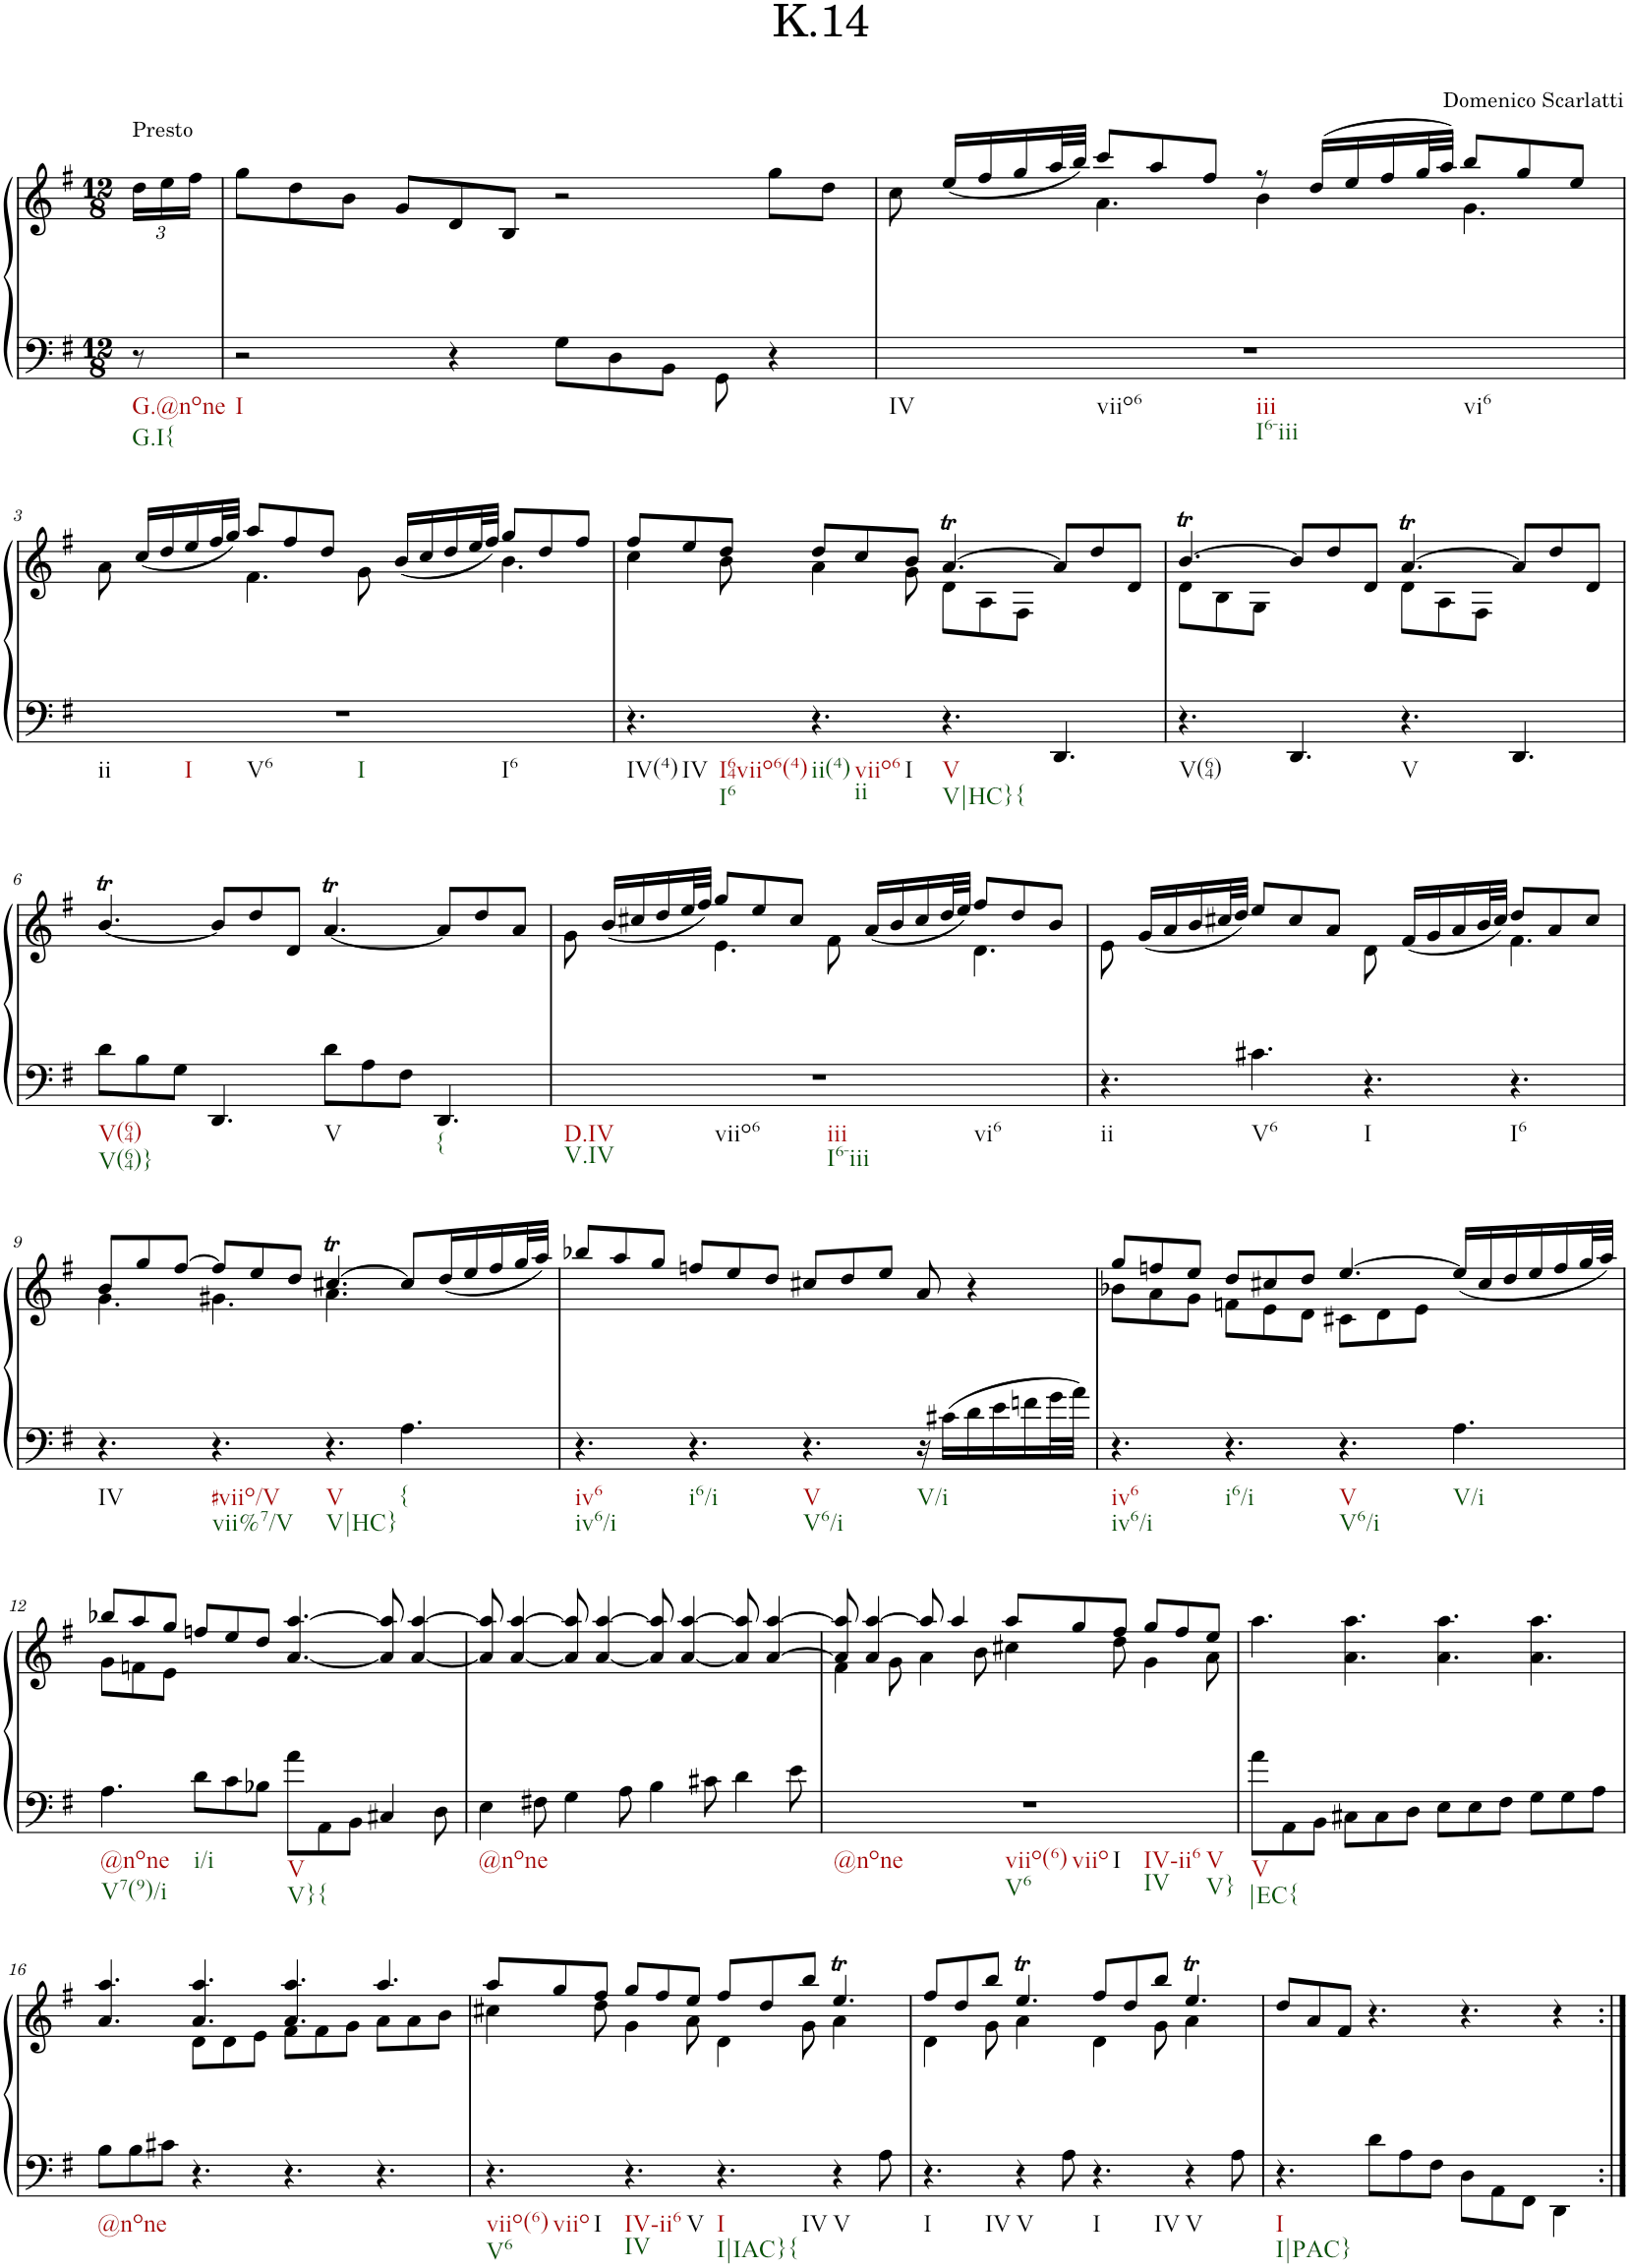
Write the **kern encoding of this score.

**kern	**kern
*part1	*part1
*staff2	*staff1
*I"Piano	*
*I'Pno.	*
*clefF4	*clefG2
*k[f#]	*k[f#]
*M12/8	*M12/8
*	*Xbrackettup
=	=
!	!LO:TX:a:t=Presto
!LO:TX:b:t=G.@none	!
!LO:TX:b:t=G.I{	!
8r	24dd\LL
.	24ee\
.	24ff#\JJ
=1	=1
!LO:TX:b:t=I	!
2r	8gg\L
.	8dd\
.	8b\J
.	8g/L
4r	8d/
.	8B/J
8G\L	2r
8D\	.
8BB\J	.
8GG\	.
4r	8gg\L
.	8dd\J
=2	=2
*	*^
!LO:TX:b:t=IV	!	!
!LO:TX:b:t=viio6	!	!
!LO:TX:b:t=iii	!	!
!LO:TX:b:t=I6-iii	!	!
!LO:TX:b:t=vi6	!	!
1.r	8cc\	4.ryy
.	(16ee/LL	.
.	16ff#/	.
.	16gg/	.
.	32aa/L	.
.	32bb/JJJ)	.
.	8ccc/L	4.a\
.	8aa/	.
.	8ff#/J	.
.	8r	4b\
.	(16dd/LL	.
.	16ee/	.
.	16ff#/	8ryy
.	32gg/L	.
.	32aa/JJJ)	.
.	8bb/L	4.g\
.	8gg/	.
.	8ee/J	.
!!LO:LB:g=z	!!
=3	=3	=3
!LO:TX:b:t=ii	!	!
!LO:TX:b:t=I	!	!
!LO:TX:b:t=V6	!	!
!LO:TX:b:t=I	!	!
!LO:TX:b:t=I6	!	!
1.r	8ryy	8a\
.	(16cc/LL	4ryy
.	16dd/	.
.	16ee/	.
.	32ff#/L	.
.	32gg/JJJ)	.
.	8aa/L	4.f#\
.	8ff#/	.
.	8dd/J	.
.	8ryy	8g\
.	(16b/LL	4ryy
.	16cc/	.
.	16dd/	.
.	32ee/L	.
.	32ff#/JJJ)	.
.	8gg/L	4.b\
.	8dd/	.
.	8ff#/J	.
=4	=4	=4
!LO:TX:b:t=IV(4)	!	!
!LO:TX:b:t=IV	!	!
!LO:TX:b:t=I64viio6(4)	!	!
!LO:TX:b:t=I6	!	!
4.r	8ff#/L	4cc\
.	8ee/	.
.	8dd/J	8b\
!LO:TX:b:t=ii(4)	!	!
!LO:TX:b:t=viio6	!	!
!LO:TX:b:t=ii	!	!
!LO:TX:b:t=I	!	!
4.r	8dd/L	4a\
.	8cc/	.
.	8b/J	8g\
!LO:TX:b:t=V	!	!
!LO:TX:b:t=V|HC}{	!	!
4.r	[4.aT/	8d\L
.	.	8A\
.	.	8F#\J
4.DD/	8a/L]	4.ryy
.	8dd/	.
.	8d/J	.
=5	=5	=5
!LO:TX:b:t=V(64)	!	!
4.r	[4.bt/	8d\L
.	.	8B\
.	.	8G\J
4.DD/	8b/L]	4.ryy
.	8dd/	.
.	8d/J	.
!LO:TX:b:t=V	!	!
4.r	[4.aT/	8d\L
.	.	8A\
.	.	8F#\J
4.DD/	8a/L]	4.ryy
.	8dd/	.
.	8d/J	.
*	*v	*v
!!LO:LB:g=z
=6	=6
!LO:TX:b:t=V(64)	!
!LO:TX:b:t=V(64)}	!
8d\L	[4.bt/
8B\	.
8G\J	.
4.DD/	8b/L]
.	8dd/
.	8d/J
!LO:TX:b:t=V	!
8d\L	[4.aT/
8A\	.
8F#\J	.
!LO:TX:b:t={	!
4.DD/	8a/L]
.	8dd/
.	8a/J
=7	=7
*	*^
!LO:TX:b:t=D.IV	!	!
!LO:TX:b:t=V.IV	!	!
!LO:TX:b:t=viio6	!	!
!LO:TX:b:t=iii	!	!
!LO:TX:b:t=I6-iii	!	!
!LO:TX:b:t=vi6	!	!
1.r	8ryy	8g\
.	(16b/LL	4ryy
.	16cc#X/	.
.	16dd/	.
.	32ee/L	.
.	32ff#/JJJ)	.
.	8gg/L	4.e\
.	8ee/	.
.	8cc#/J	.
.	8ryy	8f#\
.	(16a/LL	4ryy
.	16b/	.
.	16cc#/	.
.	32dd/L	.
.	32ee/JJJ)	.
.	8ff#/L	4.d\
.	8dd/	.
.	8b/J	.
=8	=8	=8
!LO:TX:b:t=ii	!	!
4.r	8ryy	8e\
.	(16g/LL	8ryy
.	16a/	.
*	*v	*v
.	16b/
.	32cc#X/L
.	32dd/JJJ)
!LO:TX:b:t=V6	!
4.c#X\	8ee/L
.	8cc#/
.	8a/J
*	*^
!LO:TX:b:t=I	!	!
4.r	8ryy	8d\
.	(16f#/LL	4ryy
.	16g/	.
.	16a/	.
.	32b/L	.
.	32cc#/JJJ)	.
!LO:TX:b:t=I6	!	!
4.r	8dd/L	4.f#\
.	8a/	.
.	8cc#/J	.
!!LO:LB:g=z	!!
=9	=9	=9
!LO:TX:b:t=IV	!	!
4.r	8b/L	4.g\
.	8gg/	.
.	[8ff#/J	.
!LO:TX:b:t=#viio/V	!	!
!LO:TX:b:t=vii%7/V	!	!
4.r	8ff#/L]	4.g#X\
.	8ee/	.
.	8dd/J	.
!LO:TX:b:t=V	!	!
!LO:TX:b:t=V|HC}	!	!
4.r	[4.cc#Xt/	4.a\
!LO:TX:b:t={	!	!
4.A\	8cc#/L]	4.ryy
.	(16dd/L	.
.	16ee/	.
.	16ff#/	.
.	32gg/L	.
.	32aa/JJJ)	.
*	*v	*v
=10	=10
!LO:TX:b:t=iv6	!
!LO:TX:b:t=iv6/i	!
4.r	8bb-X/L
.	8aa/
.	8gg/J
!LO:TX:b:t=i6/i	!
4.r	8ffn/L
.	8ee/
.	8dd/J
!LO:TX:b:t=V	!
!LO:TX:b:t=V6/i	!
4.r	8cc#X/L
.	8dd/
.	8ee/J
!LO:TX:b:t=V/i	!
16r	8a/
16c#X\LL	.
16d\	4r
16e\	.
16fn\	.
32g\L	.
32a\JJJ	.
=11	=11
*	*^
!LO:TX:b:t=iv6	!	!
!LO:TX:b:t=iv6/i	!	!
4.r	8gg/L	8b-X\L
.	8ffn/	8a\
.	8ee/J	8g\J
!LO:TX:b:t=i6/i	!	!
4.r	8dd/L	8fn\L
.	8cc#X/	8e\
.	8dd/J	8d\J
!LO:TX:b:t=V	!	!
!LO:TX:b:t=V6/i	!	!
4.r	[4.ee/	8c#X\L
.	.	8d\
.	.	8e\J
!LO:TX:b:t=V/i	!	!
4.A\	(16ee/LL]	4.ryy
.	16cc#/	.
.	16dd/	.
.	16ee/	.
.	16ff/	.
.	32gg/L	.
.	32aa/JJJ)	.
!!LO:LB:g=z	!!
=12	=12	=12
!LO:TX:b:t=@none	!	!
!LO:TX:b:t=V7(9)/i	!	!
4.A\	8bb-X/L	8g\L
.	8aa/	8fn\
.	8gg/J	8e\J
!LO:TX:b:t=i/i	!	!
8d\L	8ffn/L	1ryy
8c\	8ee/	.
8B-X\J	8dd/J	.
!LO:TX:b:t=V	!	!
!LO:TX:b:t=V}{	!	!
8a\L	[<4.a/ [4.aa/	.
8AA\	.	.
8BB\J	.	.
4C#X/	8a/] 8aa/]	.
.	[<4a/ [4aa/	.
8D\	.	8ryy
=13	=13	=13
!LO:TX:b:t=@none	!	!
*	*v	*v
4E\	8a/] 8aa/]
.	[4a/ [4aa/
8F#X\	.
4G\	8a/] 8aa/]
.	[4a/ [4aa/
8A\	.
4B\	8a/] 8aa/]
.	[4a/ [4aa/
8c#X\	.
4d\	8a/] 8aa/]
.	[4a/ [4aa/
8e\	.
=14	=14
*	*^
!LO:TX:b:t=@none	!	!
!LO:TX:b:t=viio(6)	!	!
!LO:TX:b:t=V6	!	!
!LO:TX:b:t=viio	!	!
!LO:TX:b:t=I	!	!
!LO:TX:b:t=IV-ii6	!	!
!LO:TX:b:t=IV	!	!
!LO:TX:b:t=V	!	!
!LO:TX:b:t=V}	!	!
1.r	8a/] 8aa/]	4f#\
.	4a/ [4aa/	.
.	.	8g\
.	8aa/]	4a\
.	4aa/	.
.	.	8b\
.	8aa/L	4cc#X\
.	8gg/	.
.	8ff#/J	8dd\
.	8gg/L	4g\
.	8ff#/	.
.	8ee/J	8a\
=15	=15	=15
!LO:TX:b:t=V	!	!
!LO:TX:b:t=|EC{	!	!
*	*v	*v
8a\L	4.aa\
8AA\	.
8BB\J	.
8C#X\L	4.a\ 4.aa\
8C#\	.
8D\J	.
8E\L	4.a\ 4.aa\
8E\	.
8F#\J	.
8G\L	4.a\ 4.aa\
8G\	.
8A\J	.
!!LO:LB:g=z
=16	=16
*	*^
!LO:TX:b:t=@none	!	!
8B\L	4.a/ 4.aa/	4.ryy
8B\	.	.
8c#X\J	.	.
4.r	4.a/ 4.aa/	8d\L
.	.	8d\
.	.	8e\J
4.r	4.a/ 4.aa/	8f#\L
.	.	8f#\
.	.	8g\J
4.r	4.aa/	8a\L
.	.	8a\
.	.	8b\J
=17	=17	=17
!LO:TX:b:t=viio(6)	!	!
!LO:TX:b:t=V6	!	!
!LO:TX:b:t=viio	!	!
!LO:TX:b:t=I	!	!
4.r	8aa/L	4cc#X\
.	8gg/	.
.	8ff#/J	8dd\
!LO:TX:b:t=IV-ii6	!	!
!LO:TX:b:t=IV	!	!
!LO:TX:b:t=V	!	!
4.r	8gg/L	4g\
.	8ff#/	.
.	8ee/J	8a\
!LO:TX:b:t=I	!	!
!LO:TX:b:t=I|IAC}{	!	!
!LO:TX:b:t=IV	!	!
4.r	8ff#/L	4d\
.	8dd/	.
.	8bb/J	8g\
!LO:TX:b:t=V	!	!
4r	4.eeT/	4a\
8A\	.	8ryy
=18	=18	=18
!LO:TX:b:t=I	!	!
!LO:TX:b:t=IV	!	!
4.r	8ff#/L	4d\
.	8dd/	.
.	8bb/J	8g\
!LO:TX:b:t=V	!	!
4r	4.eeT/	4a\
8A\	.	8ryy
!LO:TX:b:t=I	!	!
!LO:TX:b:t=IV	!	!
4.r	8ff#/L	4d\
.	8dd/	.
.	8bb/J	8g\
!LO:TX:b:t=V	!	!
4r	4.eeT/	4a\
8A\	.	8ryy
=19	=19	=19
!LO:TX:b:t=I	!	!
!LO:TX:b:t=I|PAC}	!	!
*	*v	*v
4.r	8dd/L
.	8a/
.	8f#/J
8d\L	4.r
8A\	.
8F#\J	.
8D\L	4.r
8AA\	.
8FF#\J	.
4DD\	4r
=:|!	=:|!
*-	*-
